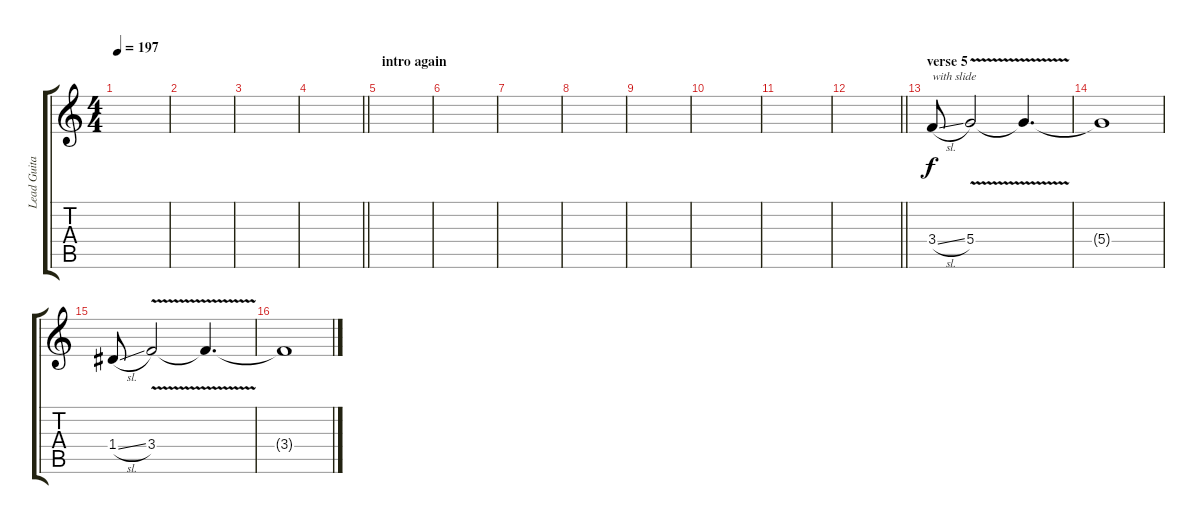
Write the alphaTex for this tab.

\track ("Lead Guitar (Blackmore)" "Lead Guita") {instrument distortionguitar}
\staff {score tabs}
\tuning (E4 B3 G3 D3 A2 E2) {hide}
\ts (4 4)
\tempo 197
\clef g2
\ks c
|
|
|
\barLineRight lightlight
|
\section ("" "intro again")
|
|
|
|
|
|
|
\barLineRight lightlight
|
\section ("" "verse 5")
3.4{sl}.8{txt "with slide"} 5.4{v}.2 5.4{t}.4{d} |
5.4{t}.1 |
1.4{sl}.8 3.4{v}.2 3.4{t}.4{d} |
3.4{t}.1
